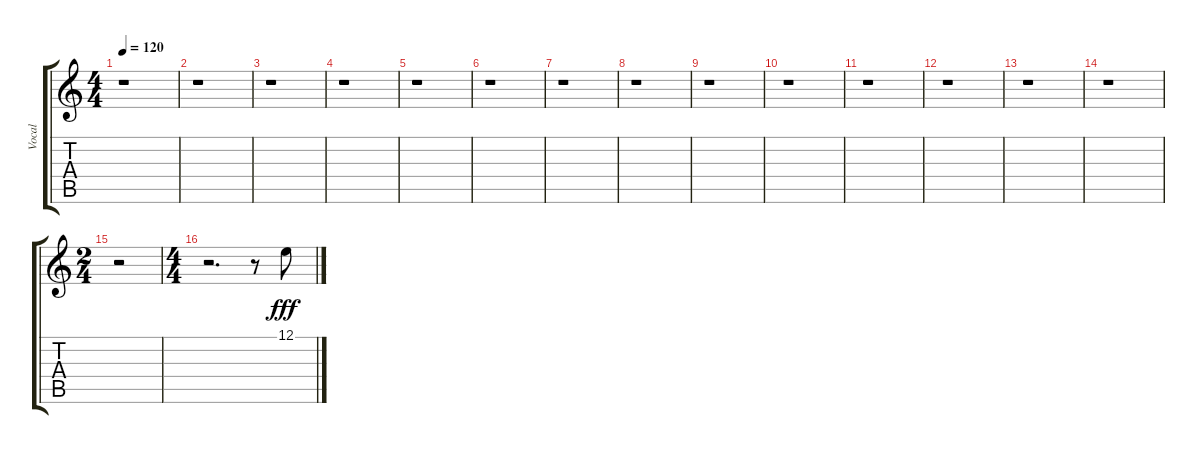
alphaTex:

\track ("Vocal      (GS) " "Vocal     ") {instrument acousticgrandpiano}
\staff {score tabs}
\tuning (E4 B3 G3 D3 A2 E2) {hide}
\ts (4 4)
\tempo 120
\clef g2
\ks c
r.1{dy fff} |
r.1 |
r.1 |
r.1 |
r.1 |
r.1 |
r.1 |
r.1 |
r.1 |
r.1 |
r.1 |
r.1 |
r.1 |
r.1 |
\ts (2 4)
r.2 |
\ts (4 4)
r.2{d} r.8 12.1.8
